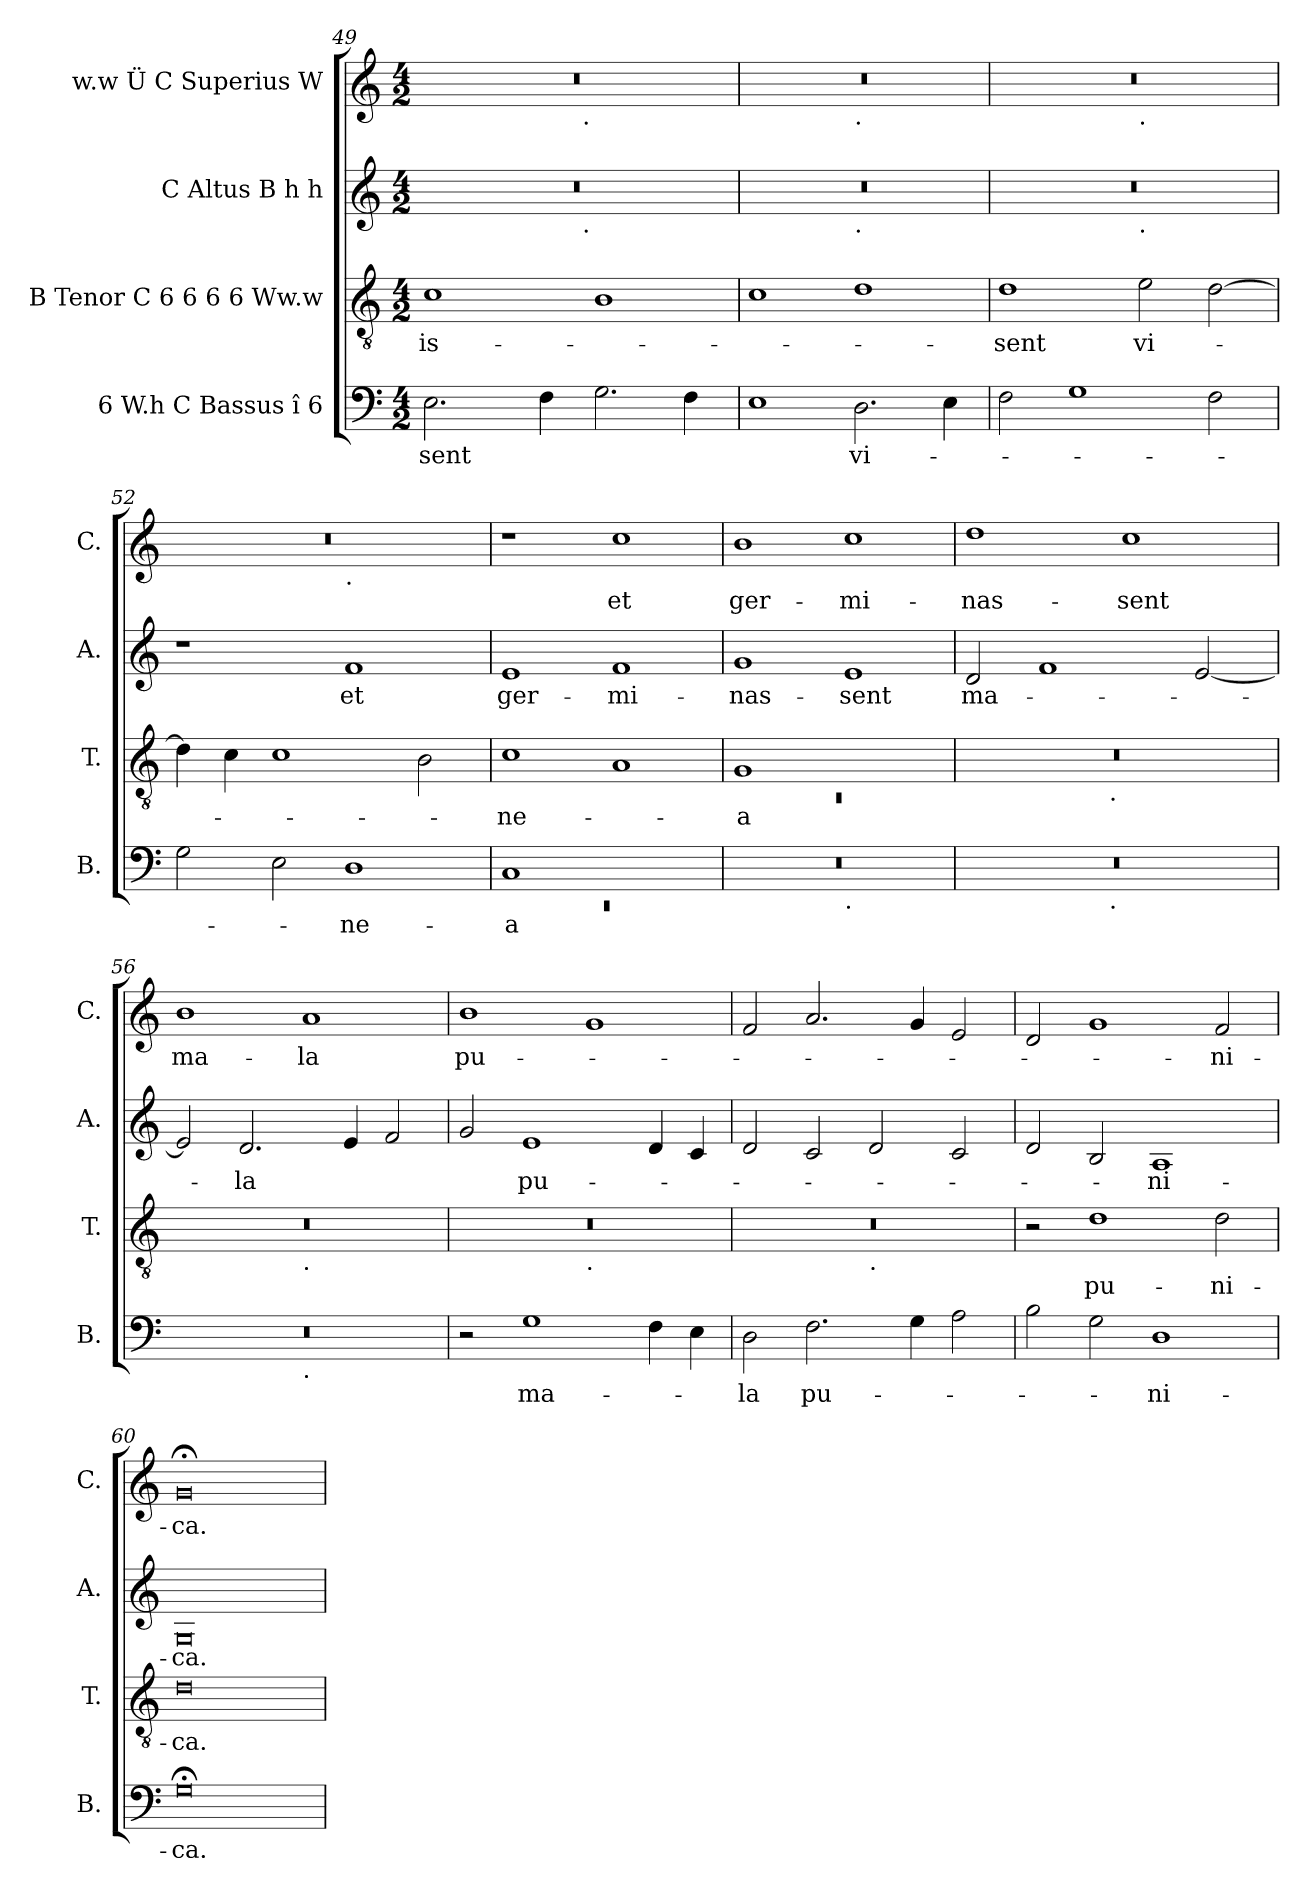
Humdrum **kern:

**kern	**text	**kern	**text	**kern	**text	**kern	**text
*part4	*part4	*part3	*part3	*part2	*part2	*part1	*part1
*staff4	*staff4	*staff3	*staff3	*staff2	*staff2	*staff1	*staff1
*I"6 W.h C Bassus î 6	*	*I"B Tenor C 6 6 6 6 Ww.w	*	*I"C Altus B h h	*	*I"w.w Ü C Superius W	*
*I'B.	*	*I'T.	*	*I'A.	*	*I'C.	*
*clefF4	*	*clefGv2	*	*clefG2	*	*clefG2	*
*k[]	*	*k[]	*	*k[]	*	*k[]	*
*C:	*	*C:	*	*C:	*	*C:	*
*M4/2	*	*M4/2	*	*M4/2	*	*M4/2	*
=49	=49	=49	=49	=49	=49	=49	=49
!	!LO:LY:b	!	!LO:LY:b	!	!	!	!
*	*	*	*	*^	*	*^	*
2.E\	-sent	1c	-is-	0r	2ryy	.	0r	2ryy	.
.	.	.	.	.	4...ryy	.	.	4...ryy	.
4F\	.	.	.	.	.	.	.	.	.
!	!	!	!	!	!	!	!	!LO:TX:b:t=.	!
!	!	!	!	!	!LO:TX:b:t=.	!	!	!	!
.	.	.	.	.	1ryy	.	.	1ryy	.
2.G\	.	1B	.	.	.	.	.	.	.
4F\	.	.	.	.	.	.	.	.	.
.	.	.	.	.	32ryy	.	.	32ryy	.
!!LO:PB:g=z	!!
=50	=50	=50	=50	=50	=50	=50	=50	=50	=50
1E	.	1c	.	0r	1ryy	.	0r	1ryy	.
!	!	!	!	!	!	!	!	!LO:TX:b:t=.	!
!	!	!	!	!	!LO:TX:b:t=.	!	!	!	!
!	!LO:LY:b	!	!	!	!	!	!	!	!
2.D\	vi-	1d	.	.	1ryy	.	.	1ryy	.
4E\	.	.	.	.	.	.	.	.	.
=51	=51	=51	=51	=51	=51	=51	=51	=51	=51
!	!	!	!LO:LY:b	!	!	!	!	!	!
2F\	.	1d	-sent	0r	1ryy	.	0r	1ryy	.
1G	.	.	.	.	.	.	.	.	.
!	!	!	!	!	!	!	!	!LO:TX:b:t=.	!
!	!	!	!	!	!LO:TX:b:t=.	!	!	!	!
!	!	!	!LO:LY:b	!	!	!	!	!	!
.	.	2e\	vi-	.	1ryy	.	.	1ryy	.
2F\	.	[>2d\	.	.	.	.	.	.	.
*	*	*	*	*v	*v	*	*	*	*
=52	=52	=52	=52	=52	=52	=52	=52	=52
2G\	.	4d\]	.	1r	.	0r	1ryy	.
.	.	4c\	.	.	.	.	.	.
2E\	.	1c	.	.	.	.	.	.
!	!	!	!	!	!	!	!LO:TX:b:t=.	!
!	!LO:LY:b	!	!	!	!LO:LY:b	!	!	!
1D	-ne-	.	.	1f	et	.	1ryy	.
.	.	2B\	.	.	.	.	.	.
=53	=53	=53	=53	=53	=53	=53	=53	=53
*^	*	*	*	*	*	*	*	*
!	!LO:N:vis=1	!LO:LY:b:rj	!	!LO:LY:b	!	!LO:LY:b	!	!	!
*	*	*	*	*	*	*	*v	*v	*
1C	0rEE	-a	1c	-ne-	1e	ger-	1r	.
!	!	!	!	!	!	!LO:LY:b	!	!LO:LY:b
1ryy	.	.	1A	.	1f	-mi-	1cc	et
=54	=54	=54	=54	=54	=54	=54	=54	=54
*	*	*	*^	*	*	*	*	*
!	!	!	!	!LO:N:vis=1	!LO:LY:b:rj	!	!LO:LY:b	!	!LO:LY:b
0r	1ryy	.	1G	0rC	-a	1g	-nas-	1b	ger-
!	!LO:TX:b:t=.	!	!	!	!	!	!	!	!
!	!	!	!	!	!	!	!LO:LY:b	!	!LO:LY:b
.	1ryy	.	1ryy	.	.	1e	-sent	1cc	-mi-
=55	=55	=55	=55	=55	=55	=55	=55	=55	=55
!	!	!	!	!	!	!	!LO:LY:b	!	!LO:LY:b
0r	2ryy	.	0r	2ryy	.	2d/	ma-	1dd	-nas-
.	4...ryy	.	.	4...ryy	.	1f	.	.	.
!	!	!	!	!LO:TX:b:t=.	!	!	!	!	!
!	!LO:TX:b:t=.	!	!	!	!	!	!	!	!
.	1ryy	.	.	1ryy	.	.	.	.	.
!	!	!	!	!	!	!	!	!	!LO:LY:b
.	.	.	.	.	.	.	.	1cc	-sent
.	.	.	.	.	.	[<2e/	.	.	.
.	32ryy	.	.	32ryy	.	.	.	.	.
!!LO:LB:g=z
=56	=56	=56	=56	=56	=56	=56	=56	=56	=56
!	!	!	!	!	!	!	!	!	!LO:LY:b
0r	1ryy	.	0r	1ryy	.	2e/]	.	1b	ma-
!	!	!	!	!	!	!	!LO:LY:b	!	!
.	.	.	.	.	.	2.d/	-la	.	.
!	!	!	!	!LO:TX:b:t=.	!	!	!	!	!
!	!LO:TX:b:t=.	!	!	!	!	!	!	!	!
!	!	!	!	!	!	!	!	!	!LO:LY:b
.	1ryy	.	.	1ryy	.	.	.	1a	-la
.	.	.	.	.	.	4e/	.	.	.
.	.	.	.	.	.	2f/	.	.	.
=57	=57	=57	=57	=57	=57	=57	=57	=57	=57
!	!	!	!	!	!	!	!	!	!LO:LY:b
*v	*v	*	*	*	*	*	*	*	*
2r	.	0r	1ryy	.	2g/	.	1b	pu-
!	!LO:LY:b	!	!	!	!	!LO:LY:b	!	!
1G	ma-	.	.	.	1e	pu-	.	.
!	!	!	!LO:TX:b:t=.	!	!	!	!	!
.	.	.	1ryy	.	.	.	1g	.
4F\	.	.	.	.	4d/	.	.	.
4E\	.	.	.	.	4c/	.	.	.
=58	=58	=58	=58	=58	=58	=58	=58	=58
!	!LO:LY:b	!	!	!	!	!	!	!
2D\	-la	0r	1ryy	.	2d/	.	2f/	.
!	!LO:LY:b	!	!	!	!	!	!	!
2.F\	pu-	.	.	.	2c/	.	2.a/	.
!	!	!	!LO:TX:b:t=.	!	!	!	!	!
.	.	.	1ryy	.	2d/	.	.	.
4G\	.	.	.	.	.	.	4g/	.
2A\	.	.	.	.	2c/	.	2e/	.
*	*	*v	*v	*	*	*	*	*
=59	=59	=59	=59	=59	=59	=59	=59
2B\	.	2r	.	2d/	.	2d/	.
!	!	!	!LO:LY:b	!	!	!	!
2G\	.	1d	pu-	2B/	.	1g	.
!	!LO:LY:b	!	!	!	!LO:LY:b	!	!
1D	-ni-	.	.	1A	-ni-	.	.
!	!	!	!LO:LY:b	!	!	!	!LO:LY:b
.	.	2d\	-ni-	.	.	2f/	-ni-
=60	=60	=60	=60	=60	=60	=60	=60
!	!LO:LY:b	!	!LO:LY:b	!	!LO:LY:b	!	!LO:LY:b
0G;<	-ca.	0d	-ca.	0G	-ca.	0g;	-ca.
=	=	=	=	=	=	=	=
*-	*-	*-	*-	*-	*-	*-	*-
